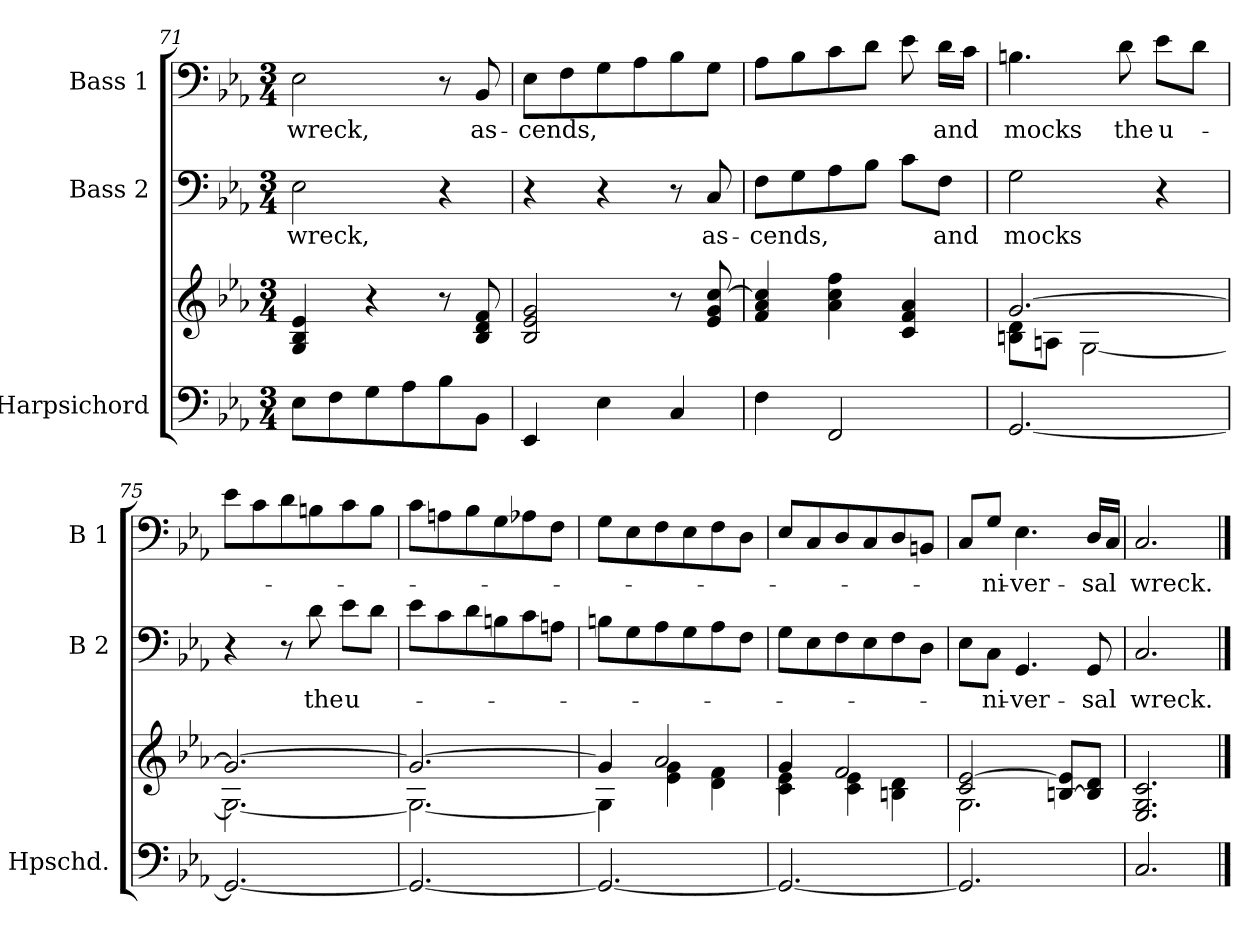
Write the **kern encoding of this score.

**kern	**kern	**kern	**text	**kern	**text
*part3	*part3	*part2	*part2	*part1	*part1
*staff4	*staff3	*staff2	*staff2	*staff1	*staff1
*I"Harpsichord	*	*I"Bass 2	*	*I"Bass 1	*
*I'Hpschd.	*	*I'B 2	*	*I'B 1	*
*clefF4	*clefG2	*clefF4	*	*clefF4	*
*k[b-e-a-]	*k[b-e-a-]	*k[b-e-a-]	*	*k[b-e-a-]	*
*E-:	*E-:	*E-:	*	*E-:	*
*M3/4	*M3/4	*M3/4	*	*M3/4	*
=71	=71	=71	=71	=71	=71
*^	*	*	*	*	*
!	!	!	!	!LO:LY:b	!	!LO:LY:b
2.ryy	8E-\L	4G/ 4B-/ 4e-/	2E-\	wreck,	2E-\	wreck,
.	8F\	.	.	.	.	.
.	8G\	4r	.	.	.	.
.	8A-\	.	.	.	.	.
.	8B-\	8r	4r	.	8r	.
!	!	!	!	!	!	!LO:LY:b
.	8BB-\J	8B-/ 8d/ 8f/	.	.	8BB-/	as-
=72	=72	=72	=72	=72	=72	=72
!	!	!	!	!	!	!LO:LY:b
2.ryy	4EE-/	2B-/ 2e-/ 2g/	4r	.	8E-\L	-cends,
.	.	.	.	.	8F\	.
.	4E-\	.	4r	.	8G\	.
.	.	.	.	.	8A-\	.
.	4C/	8r	8r	.	8B-\	.
!	!	!	!	!LO:LY:b	!	!
.	.	8e-/ 8g/ [8cc/	8C/	as-	8G\J	.
=73	=73	=73	=73	=73	=73	=73
!	!	!	!	!LO:LY:b	!	!
2.ryy	4F\	4f/ 4a-/ 4cc/]	8F\L	-cends,	8A-\L	.
.	.	.	8G\	.	8B-\	.
.	2FF/	4a-\ 4cc\ 4ff\	8A-\	.	8c\	.
.	.	.	8B-\J	.	8d\J	.
.	.	4c/ 4f/ 4a-/	8c\L	.	8e-\	.
!	!	!	!	!LO:LY:b	!	!LO:LY:b
.	.	.	8F\J	and	16d\LL	and
.	.	.	.	.	16c\JJ	.
=74	=74	=74	=74	=74	=74	=74
*	*	*^	*	*	*	*
!	!	!	!	!	!LO:LY:b	!	!LO:LY:b
2.ryy	[2.GG/	[2.g/	8Bn\ 8d\L	2G\	mocks	4.Bn\	mocks
.	.	.	8An\J	.	.	.	.
.	.	.	[2G\	.	.	.	.
!	!	!	!	!	!	!	!LO:LY:b
.	.	.	.	.	.	8d\	the
!	!	!	!	!	!	!	!LO:LY:b
.	.	.	.	4r	.	8e-\L	u-
.	.	.	.	.	.	8d\J	.
!!LO:LB:g=z
=75	=75	=75	=75	=75	=75	=75	=75
2.ryy	2.GG/_	2.g/_	2.G\_	4r	.	8e-\L	.
.	.	.	.	.	.	8c\	.
.	.	.	.	8r	.	8d\	.
!	!	!	!	!	!LO:LY:b	!	!
.	.	.	.	8d\	the	8Bn\	.
!	!	!	!	!	!LO:LY:b	!	!
.	.	.	.	8e-\L	u-	8c\	.
.	.	.	.	8d\J	.	8B\J	.
=76	=76	=76	=76	=76	=76	=76	=76
2.ryy	2.GG/_	2.g/_	2.G\_	8e-\L	.	8c\L	.
.	.	.	.	8c\	.	8An\	.
.	.	.	.	8d\	.	8B-\	.
.	.	.	.	8Bn\	.	8G\	.
.	.	.	.	8c\	.	8A-X\	.
.	.	.	.	8An\J	.	8F\J	.
=77	=77	=77	=77	=77	=77	=77	=77
2.ryy	2.GG/_	4g/]	4G\]	8Bn\L	.	8G\L	.
.	.	.	.	8G\	.	8E-\	.
.	.	2a-/	4e-\ 4g\	8A-\	.	8F\	.
.	.	.	.	8G\	.	8E-\	.
.	.	.	4d\ 4f\	8A-\	.	8F\	.
.	.	.	.	8F\J	.	8D\J	.
=78	=78	=78	=78	=78	=78	=78	=78
2.ryy	2.GG/_	4g/	4c\ 4e-\	8G\L	.	8E-/L	.
.	.	.	.	8E-\	.	8C/	.
.	.	2f/	4c\ 4e-\	8F\	.	8D/	.
.	.	.	.	8E-\	.	8C/	.
.	.	.	4Bn\ 4d\	8F\	.	8D/	.
.	.	.	.	8D\J	.	8BBn/J	.
=79	=79	=79	=79	=79	=79	=79	=79
2.ryy	2.GG/]	2c/ [2e-/	2.G\	8E-\L	.	8C/L	.
!	!	!	!	!	!LO:LY:b	!	!LO:LY:b
.	.	.	.	8C\J	-ni-	8G/J	-ni-
!	!	!	!	!	!LO:LY:b	!	!LO:LY:b
.	.	.	.	4.GG/	-ver-	4.E-\	-ver-
.	.	[8Bn/ 8e-/]L	.	.	.	.	.
!	!	!	!	!	!LO:LY:b	!	!LO:LY:b
.	.	8B/] 8d/J	.	8GG/	-sal	16D/LL	-sal
.	.	.	.	.	.	16C/JJ	.
*v	*v	*	*	*	*	*	*
*	*v	*v	*	*	*	*
=80	=80	=80	=80	=80	=80
!	!	!	!LO:LY:b	!	!LO:LY:b
2.C/	2.E-/ 2.G/ 2.c/	2.C/	wreck.	2.C/	wreck.
==	==	==	==	==	==
*-	*-	*-	*-	*-	*-
